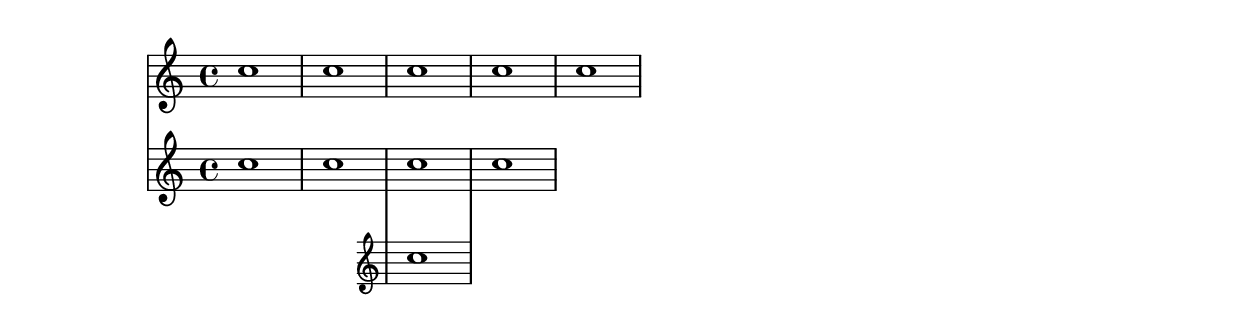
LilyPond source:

%% Do not edit this file; it is auto-generated from LSR http://lsr.dsi.unimi.it
%% This file is in the public domain.
\version "2.13.1"

\header {
  lsrtags = "staff-notation, contexts-and-engravers"

%% Translation of GIT committish: f39a9724d9f51ed9d0d464689ef62f549d7b8dd6
  texidoces = "
Se puede añadir (posiblemente de forma temporal) un pentagrama
nuevo una vez que la pieza ha comenzado.

"
  doctitlees = "Añadir un pentagrama nuevo"

  texidoc = "
An extra staff can be added (possibly temporarily) after the start of a
piece.  

"
  doctitle = "Adding an extra staff"
} % begin verbatim

\score {
  <<
    \new Staff \relative c'' { c1 | c | c | c | c }
    \new StaffGroup \relative c'' {
      \new Staff {
        c1 | c <<
          c1 \new Staff {
            \once \override Staff.TimeSignature #'stencil = ##f
            c1
          }
        >>
        c1
      }
    }
  >>
}

